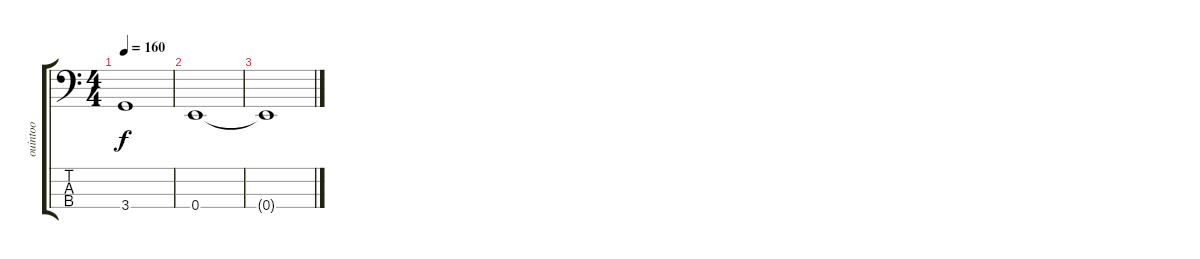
\track ("ouintoo" "ouintoo") {instrument electricbassfinger}
\staff {score tabs}
\tuning (G2 D2 A1 E1) {hide}
\ts (4 4)
\tempo 160
\clef f4
\ks c
3.4.1{dy f} |
0.4.1 |
0.4{t}.1
